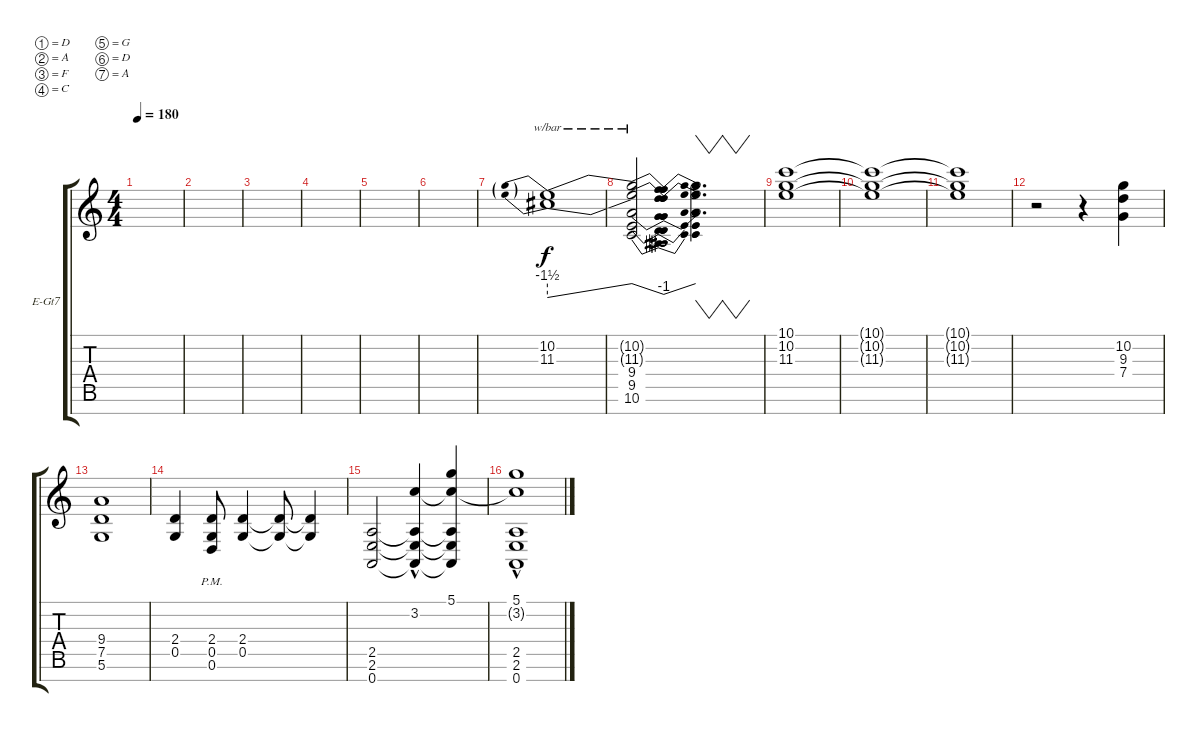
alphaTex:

\defaultSystemsLayout 4
\bracketExtendMode groupsimilarinstruments
\firstSystemTrackNameOrientation horizontal
\otherSystemsTrackNameOrientation horizontal
\track ("Electric Guitar" "E-Gt7") {instrument distortionguitar}
\staff {score tabs}
\tuning (D4 A3 F3 C3 G2 D2 A1)
\ts (4 4)
\tempo 180
\clef g2
\ks c
|
|
|
|
|
|
(10.2 11.3).1{tbe (predivedive default 0 -6 30 0) dy f} |
(11.3{t} 10.2{t} 9.4 10.6 9.5).2{tbe (dip default 0 0 15 -4 30 0)} (11.3{t} 10.2{t} 9.4{t}).2{vw d} |
(11.3 10.2 10.1).1 |
(11.3{t} 10.2{t} 10.1{t}).1 |
(11.3{t} 10.2{t} 10.1{t}).1 |
r.2 r.4 (7.4 9.3 10.2).4 |
(9.4 7.5 5.6).1 |
(0.5 2.4).4 (0.5{pm} 2.4{pm} 0.6{pm}).8 (0.5 2.4).4 (0.5{t} 2.4{t}).8 (0.5{t} 2.4{t}).4 |
(0.7 2.6 2.5).2 (0.7{t} 2.6{t} 2.5{t} 3.2{hac}).4 (5.1 3.2{t} 0.7{t} 2.6{t} 2.5{t}).4 |
(0.7 2.6 2.5 5.1{hac} 3.2{t}).1
